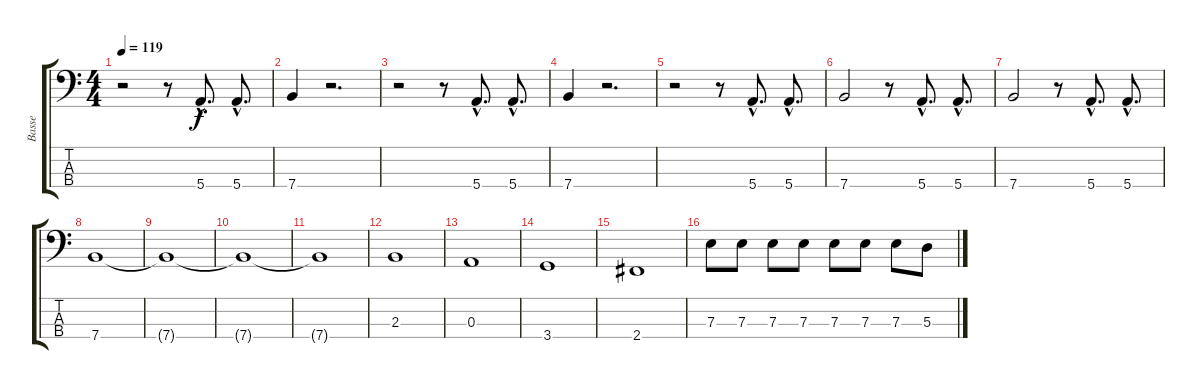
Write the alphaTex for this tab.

\track ("Basse" "Basse") {instrument electricbassfinger}
\staff {score tabs}
\tuning (G2 D2 A1 E1) {hide}
\ts (4 4)
\tempo 119
\clef f4
\ks c
r.2{dy f} r.8 5.4{hac}.8{d} 5.4{hac}.8{d} |
7.4.4 r.2{d} |
r.2 r.8 5.4{hac}.8{d} 5.4{hac}.8{d} |
7.4.4 r.2{d} |
r.2 r.8 5.4{hac}.8{d} 5.4{hac}.8{d} |
7.4.2 r.8 5.4{hac}.8{d} 5.4{hac}.8{d} |
7.4.2 r.8 5.4{hac}.8{d} 5.4{hac}.8{d} |
7.4.1{instrument acousticbass} |
7.4{t}.1 |
7.4{t}.1 |
7.4{t}.1 |
2.3.1 |
0.3.1 |
3.4.1 |
2.4.1 |
7.3.8 7.3.8 7.3.8 7.3.8 7.3.8 7.3.8 7.3.8 5.3.8
